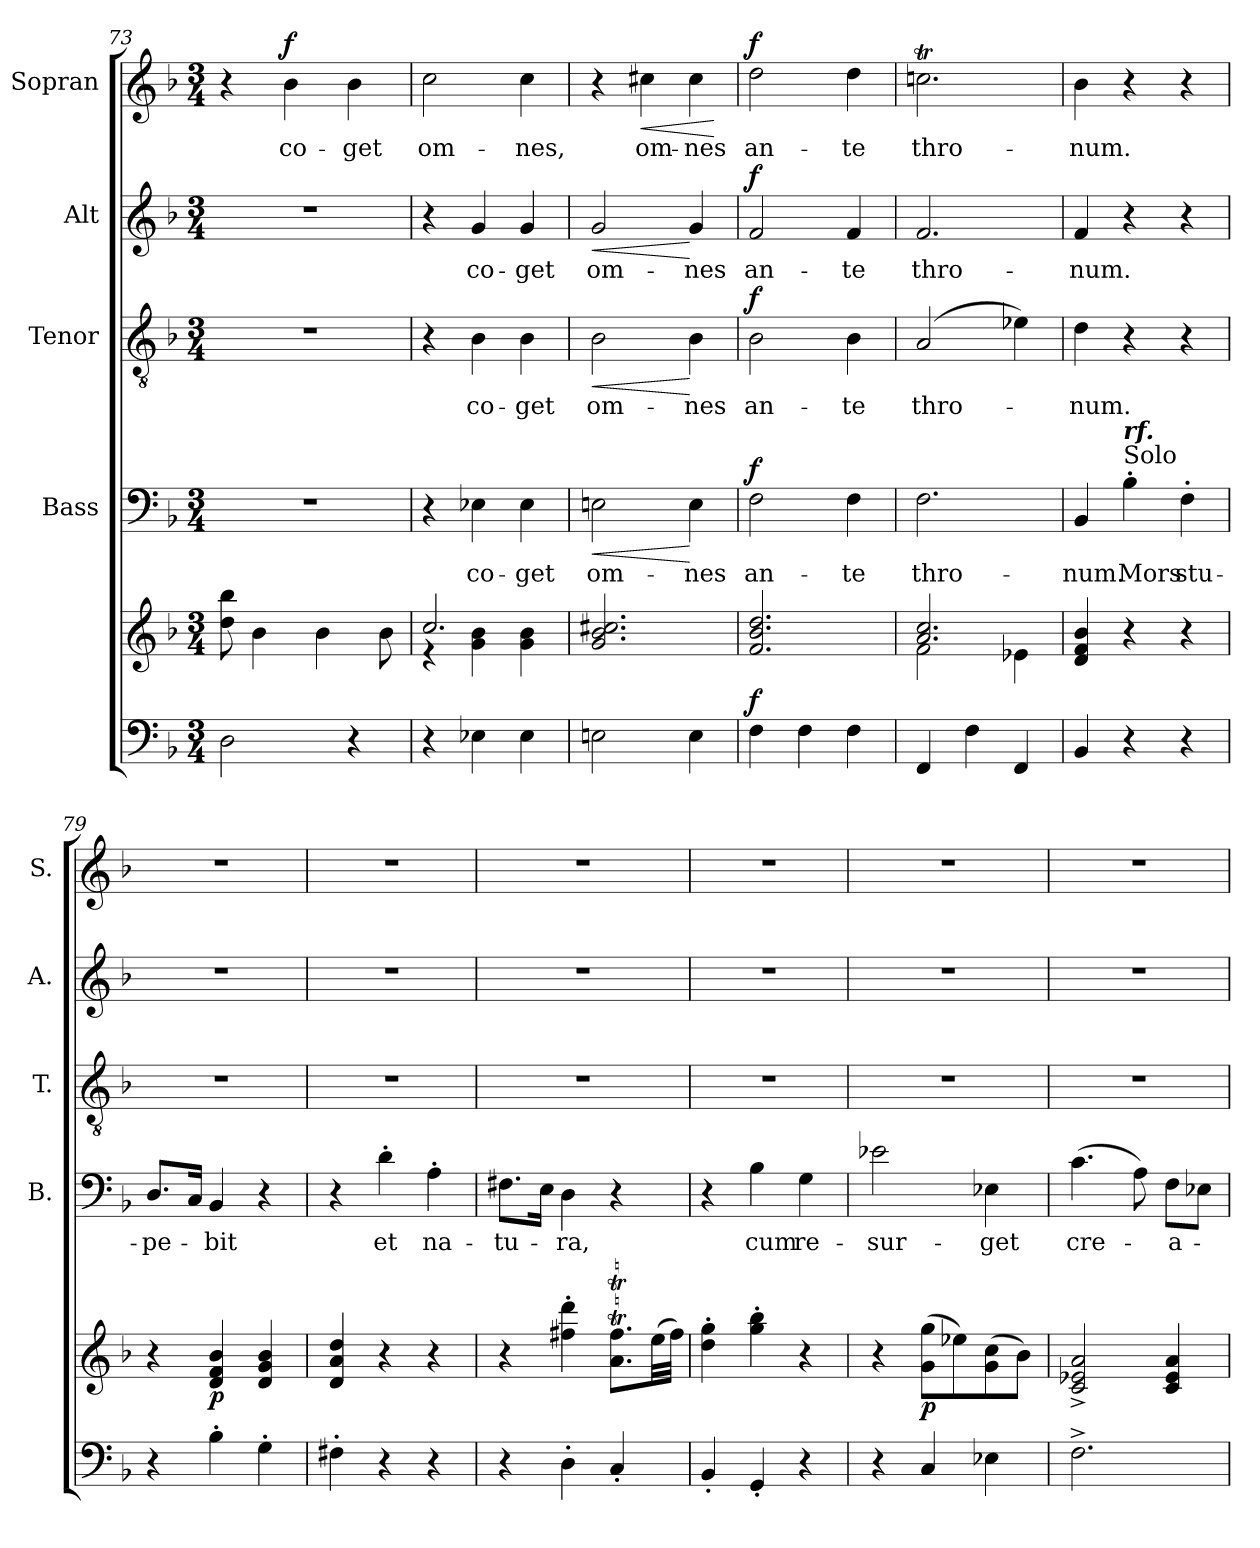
**kern	**kern	**dynam	**kern	**text	**dynam	**kern	**text	**dynam	**kern	**text	**dynam	**kern	**text	**dynam
*part5	*part5	*part5	*part4	*part4	*part4	*part3	*part3	*part3	*part2	*part2	*part2	*part1	*part1	*part1
*staff6	*staff5	*staff5/6	*staff4	*staff4	*staff4	*staff3	*staff3	*staff3	*staff2	*staff2	*staff2	*staff1	*staff1	*staff1
*	*	*	*I"Bass	*	*	*I"Tenor	*	*	*I"Alt	*	*	*I"Sopran	*	*
*	*	*	*I'B.	*	*	*I'T.	*	*	*I'A.	*	*	*I'S.	*	*
*clefF4	*clefG2	*	*clefF4	*	*	*clefGv2	*	*	*clefG2	*	*	*clefG2	*	*
*k[b-]	*k[b-]	*	*k[b-]	*	*	*k[b-]	*	*	*k[b-]	*	*	*k[b-]	*	*
*F:	*F:	*	*F:	*	*	*F:	*	*	*F:	*	*	*F:	*	*
*M3/4	*M3/4	*	*M3/4	*	*	*M3/4	*	*	*M3/4	*	*	*M3/4	*	*
=73	=73	=73	=73	=73	=73	=73	=73	=73	=73	=73	=73	=73	=73	=73
2D\	8dd\ 8bb-\	.	2.r	.	.	2.r	.	.	2.r	.	.	4r	.	.
.	4b-\	.	.	.	.	.	.	.	.	.	.	.	.	.
!	!	!	!	!	!	!	!	!	!	!	!	!	!LO:LY:b	!LO:DY:a
.	.	.	.	.	.	.	.	.	.	.	.	4b-\	co-	f
.	4b-\	.	.	.	.	.	.	.	.	.	.	.	.	.
!	!	!	!	!	!	!	!	!	!	!	!	!	!LO:LY:b	!
4r	.	.	.	.	.	.	.	.	.	.	.	4b-\	-get	.
.	8b-\	.	.	.	.	.	.	.	.	.	.	.	.	.
=74	=74	=74	=74	=74	=74	=74	=74	=74	=74	=74	=74	=74	=74	=74
*	*^	*	*	*	*	*	*	*	*	*	*	*	*	*
!	!	!	!	!	!	!	!	!	!	!	!	!	!	!LO:LY:b	!
4r	2.cc/	4re	.	4r	.	.	4r	.	.	4r	.	.	2cc\	om-	.
!	!	!	!	!	!LO:LY:b	!	!	!LO:LY:b	!	!	!LO:LY:b	!	!	!	!
4E-X\	.	4g\ 4b-\	.	4E-X\	co-	.	4B-\	co-	.	4g/	co-	.	.	.	.
!	!	!	!	!	!LO:LY:b	!	!	!LO:LY:b	!	!	!LO:LY:b	!	!	!LO:LY:b	!
4E-\	.	4g\ 4b-\	.	4E-\	-get	.	4B-\	-get	.	4g/	-get	.	4cc\	-nes,	.
=75	=75	=75	=75	=75	=75	=75	=75	=75	=75	=75	=75	=75	=75	=75	=75
!	!	!	!	!	!LO:LY:b	!LO:HP:b	!	!LO:LY:b	!LO:HP:b	!	!LO:LY:b	!LO:HP:b	!	!	!
*	*v	*v	*	*	*	*	*	*	*	*	*	*	*	*	*
2En\	2.g/ 2.b-/ 2.cc#X/	.	2En\	om-	<	2B-\	om-	<	2g/	om-	<	4r	.	.
!	!	!	!	!	!	!	!	!	!	!	!	!	!LO:LY:b	!LO:HP:b
.	.	.	.	.	.	.	.	.	.	.	.	4cc#X\	om-	<
!	!	!	!	!LO:LY:b	!	!	!LO:LY:b	!	!	!LO:LY:b	!	!	!LO:LY:b	!
4E\	.	.	4E\	-nes	[	4B-\	-nes	[	4g/	-nes	[	4cc#\	-nes	.
.	.	.	.	.	.	.	.	.	.	.	.	.	.	[
=76	=76	=76	=76	=76	=76	=76	=76	=76	=76	=76	=76	=76	=76	=76
!	!	!LO:DY:a=2	!	!LO:LY:b	!LO:DY:a	!	!LO:LY:b	!LO:DY:a	!	!LO:LY:b	!LO:DY:a	!	!LO:LY:b	!LO:DY:a
4F\	2.f/ 2.b-/ 2.dd/	f	2F\	an-	f	2B-\	an-	f	2f/	an-	f	2dd\	an-	f
4F\	.	.	.	.	.	.	.	.	.	.	.	.	.	.
!	!	!	!	!LO:LY:b	!	!	!LO:LY:b	!	!	!LO:LY:b	!	!	!LO:LY:b	!
4F\	.	.	4F\	-te	.	4B-\	-te	.	4f/	-te	.	4dd\	-te	.
=77	=77	=77	=77	=77	=77	=77	=77	=77	=77	=77	=77	=77	=77	=77
*	*^	*	*	*	*	*	*	*	*	*	*	*	*	*
!	!	!	!	!	!LO:LY:b	!	!	!LO:LY:b	!	!	!LO:LY:b	!	!	!LO:LY:b	!
4FF/	2.a/ 2.cc/	2f\	.	2.F\	thro-	.	(2A/	thro-	.	2.f/	thro-	.	2.ccnT\	thro-	.
4F\	.	.	.	.	.	.	.	.	.	.	.	.	.	.	.
4FF/	.	4e-X\	.	.	.	.	4e-X\)	.	.	.	.	.	.	.	.
!!LO:PB:g=z
=78	=78	=78	=78	=78	=78	=78	=78	=78	=78	=78	=78	=78	=78	=78	=78
!	!	!	!	!	!LO:LY:b	!	!	!LO:LY:b	!	!	!LO:LY:b	!	!	!LO:LY:b	!
*	*v	*v	*	*	*	*	*	*	*	*	*	*	*	*	*
4BB-/	4d/ 4f/ 4b-/	.	4BB-/	-num.	.	4d\	-num.	.	4f/	-num.	.	4b-\	-num.	.
!	!	!	!LO:TX:a:t=Solo	!	!	!	!	!	!	!	!	!	!	!
!	!	!	!LO:TX:a:Bi:t=rf.	!	!	!	!	!	!	!	!	!	!	!
!	!	!	!	!LO:LY:b	!	!	!	!	!	!	!	!	!	!
4r	4r	.	4B-'>\	Mors	.	4r	.	.	4r	.	.	4r	.	.
!	!	!	!	!LO:LY:b	!	!	!	!	!	!	!	!	!	!
4r	4r	.	4F'>\	stu-	.	4r	.	.	4r	.	.	4r	.	.
=79	=79	=79	=79	=79	=79	=79	=79	=79	=79	=79	=79	=79	=79	=79
!	!	!	!	!LO:LY:b	!	!	!	!	!	!	!	!	!	!
4r	4r	.	8.D/L	-pe-	.	2.r	.	.	2.r	.	.	2.r	.	.
.	.	.	16C/Jk	.	.	.	.	.	.	.	.	.	.	.
!	!	!LO:DY:b	!	!LO:LY:b	!	!	!	!	!	!	!	!	!	!
4B-'>\	4d/ 4f/ 4b-/	p	4BB-/	-bit	.	.	.	.	.	.	.	.	.	.
4G'>\	4d/ 4g/ 4b-/	.	4r	.	.	.	.	.	.	.	.	.	.	.
=80	=80	=80	=80	=80	=80	=80	=80	=80	=80	=80	=80	=80	=80	=80
4F#X'>\	4d/ 4a/ 4dd/	.	4r	.	.	2.r	.	.	2.r	.	.	2.r	.	.
!	!	!	!	!LO:LY:b	!	!	!	!	!	!	!	!	!	!
4r	4r	.	4d'>\	et	.	.	.	.	.	.	.	.	.	.
!	!	!	!	!LO:LY:b	!	!	!	!	!	!	!	!	!	!
4r	4r	.	4A'>\	na-	.	.	.	.	.	.	.	.	.	.
=81	=81	=81	=81	=81	=81	=81	=81	=81	=81	=81	=81	=81	=81	=81
!	!	!	!	!LO:LY:b	!	!	!	!	!	!	!	!	!	!
4r	4r	.	8.F#X\L	-tu-	.	2.r	.	.	2.r	.	.	2.r	.	.
.	.	.	16E\Jk	.	.	.	.	.	.	.	.	.	.	.
!	!	!LO:DY:b	!	!LO:LY:b	!	!	!	!	!	!	!	!	!	!
4D'>\	4ff#X\'> 4ddd\'>	pf	4D\	-ra,	.	.	.	.	.	.	.	.	.	.
4C'</	8.a\T 8.ff#\TL	.	4r	.	.	.	.	.	.	.	.	.	.	.
.	(>32ee\LL	.	.	.	.	.	.	.	.	.	.	.	.	.
.	32ff#\JJJ)	.	.	.	.	.	.	.	.	.	.	.	.	.
=82	=82	=82	=82	=82	=82	=82	=82	=82	=82	=82	=82	=82	=82	=82
4BB-'</	4dd\'> 4gg\'>	.	4r	.	.	2.r	.	.	2.r	.	.	2.r	.	.
!	!	!	!	!LO:LY:b	!	!	!	!	!	!	!	!	!	!
4GG'</	4gg\'> 4bb-\'>	.	4B-\	cum	.	.	.	.	.	.	.	.	.	.
!	!	!	!	!LO:LY:b	!	!	!	!	!	!	!	!	!	!
4r	4r	.	4G\	re-	.	.	.	.	.	.	.	.	.	.
=83	=83	=83	=83	=83	=83	=83	=83	=83	=83	=83	=83	=83	=83	=83
!	!	!	!	!LO:LY:b	!	!	!	!	!	!	!	!	!	!
4r	4r	.	2e-X\	-sur-	.	2.r	.	.	2.r	.	.	2.r	.	.
!	!	!LO:DY:b	!	!	!	!	!	!	!	!	!	!	!	!
4C/	(>8g\ 8gg\L	p	.	.	.	.	.	.	.	.	.	.	.	.
.	8ee-X\)	.	.	.	.	.	.	.	.	.	.	.	.	.
!	!	!	!	!LO:LY:b	!	!	!	!	!	!	!	!	!	!
4E-X\	(>8g\ 8cc\	.	4E-X\	-get	.	.	.	.	.	.	.	.	.	.
.	8b-\J)	.	.	.	.	.	.	.	.	.	.	.	.	.
!!LO:LB:g=z
=84	=84	=84	=84	=84	=84	=84	=84	=84	=84	=84	=84	=84	=84	=84
!	!	!	!	!LO:LY:b	!	!	!	!	!	!	!	!	!	!
2.F^>\	2c/^< 2e-X/^< 2a/^<	.	(>4.c\	cre-	.	2.r	.	.	2.r	.	.	2.r	.	.
.	.	.	8A\)	.	.	.	.	.	.	.	.	.	.	.
!	!	!	!	!LO:LY:b	!	!	!	!	!	!	!	!	!	!
.	4c/ 4e-/ 4a/	.	8F\L	-a-	.	.	.	.	.	.	.	.	.	.
.	.	.	8E-X\J	.	.	.	.	.	.	.	.	.	.	.
=	=	=	=	=	=	=	=	=	=	=	=	=	=	=
*-	*-	*-	*-	*-	*-	*-	*-	*-	*-	*-	*-	*-	*-	*-
